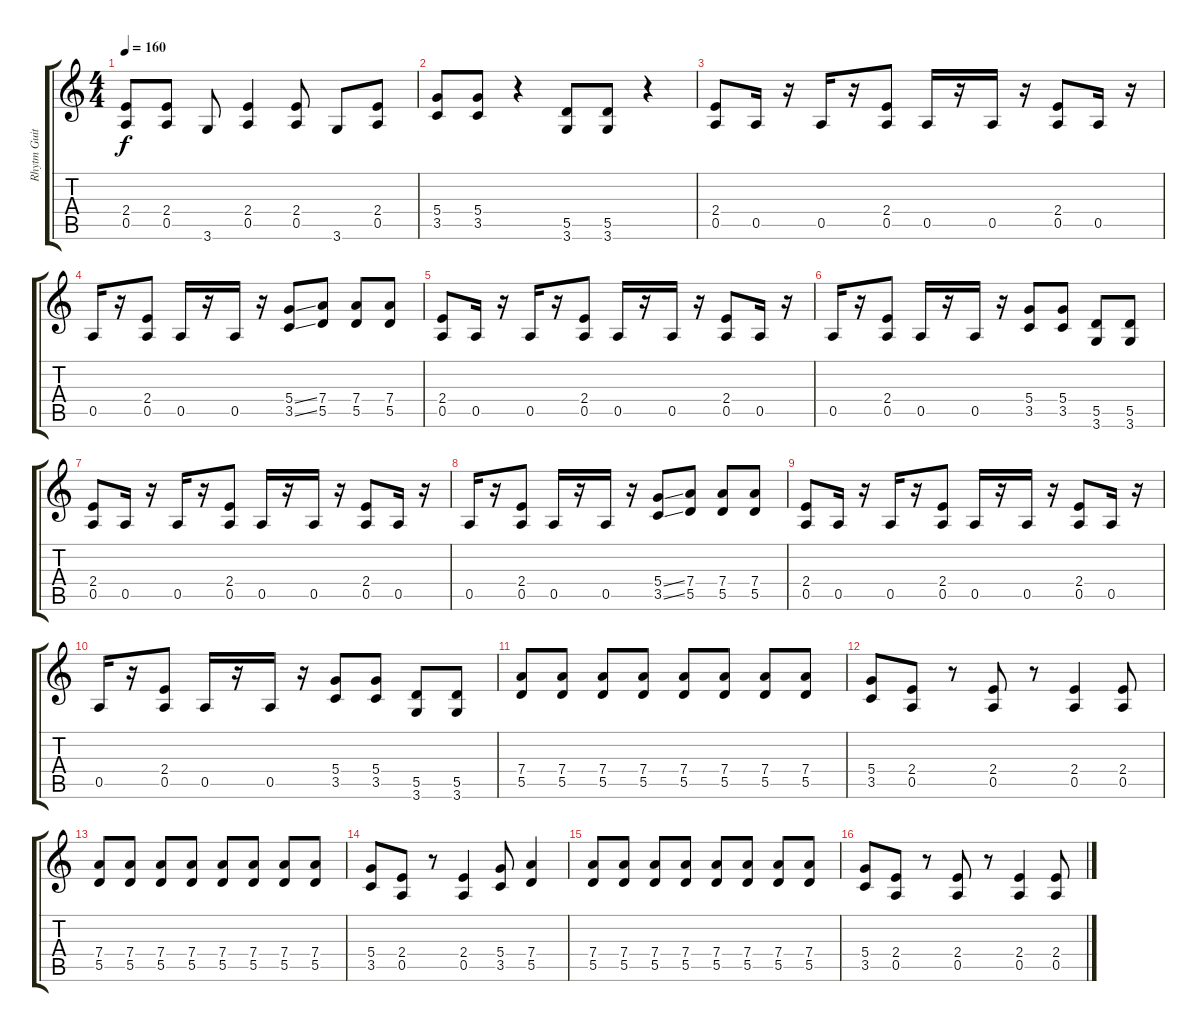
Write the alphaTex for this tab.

\track ("Rhytm Guitar" "Rhytm Guit") {instrument distortionguitar}
\staff {score tabs}
\tuning (E4 B3 G3 D3 A2 E2) {hide}
\ts (4 4)
\tempo 160
\clef g2
\ks c
(2.4{t} 0.5{t}).8{dy f} (2.4 0.5).8 3.6.8 (2.4 0.5).4 (2.4 0.5).8 3.6.8 (2.4 0.5).8 |
(5.4 3.5).8 (5.4 3.5).8 r.4 (5.5 3.6).8 (5.5 3.6).8 r.4 |
(2.4 0.5).8 0.5.16 r.16 0.5.16 r.16 (2.4 0.5).8 0.5.16 r.16 0.5.16 r.16 (2.4 0.5).8 0.5.16 r.16 |
0.5.16 r.16 (2.4 0.5).8 0.5.16 r.16 0.5.16 r.16 (5.4{ss} 3.5{ss}).8 (7.4 5.5).8 (7.4 5.5).8 (7.4 5.5).8 |
(2.4 0.5).8 0.5.16 r.16 0.5.16 r.16 (2.4 0.5).8 0.5.16 r.16 0.5.16 r.16 (2.4 0.5).8 0.5.16 r.16 |
0.5.16 r.16 (2.4 0.5).8 0.5.16 r.16 0.5.16 r.16 (5.4 3.5).8 (5.4 3.5).8 (5.5 3.6).8 (5.5 3.6).8 |
(2.4 0.5).8 0.5.16 r.16 0.5.16 r.16 (2.4 0.5).8 0.5.16 r.16 0.5.16 r.16 (2.4 0.5).8 0.5.16 r.16 |
0.5.16 r.16 (2.4 0.5).8 0.5.16 r.16 0.5.16 r.16 (5.4{ss} 3.5{ss}).8 (7.4 5.5).8 (7.4 5.5).8 (7.4 5.5).8 |
(2.4 0.5).8 0.5.16 r.16 0.5.16 r.16 (2.4 0.5).8 0.5.16 r.16 0.5.16 r.16 (2.4 0.5).8 0.5.16 r.16 |
0.5.16 r.16 (2.4 0.5).8 0.5.16 r.16 0.5.16 r.16 (5.4 3.5).8 (5.4 3.5).8 (5.5 3.6).8 (5.5 3.6).8 |
(7.4 5.5).8 (7.4 5.5).8 (7.4 5.5).8 (7.4 5.5).8 (7.4 5.5).8 (7.4 5.5).8 (7.4 5.5).8 (7.4 5.5).8 |
(5.4 3.5).8 (2.4 0.5).8 r.8 (2.4 0.5).8 r.8 (2.4 0.5).4 (2.4 0.5).8 |
(7.4 5.5).8 (7.4 5.5).8 (7.4 5.5).8 (7.4 5.5).8 (7.4 5.5).8 (7.4 5.5).8 (7.4 5.5).8 (7.4 5.5).8 |
(5.4 3.5).8 (2.4 0.5).8 r.8 (2.4 0.5).4 (5.4 3.5).8 (7.4 5.5).4 |
(7.4 5.5).8 (7.4 5.5).8 (7.4 5.5).8 (7.4 5.5).8 (7.4 5.5).8 (7.4 5.5).8 (7.4 5.5).8 (7.4 5.5).8 |
(5.4 3.5).8 (2.4 0.5).8 r.8 (2.4 0.5).8 r.8 (2.4 0.5).4 (2.4 0.5).8
